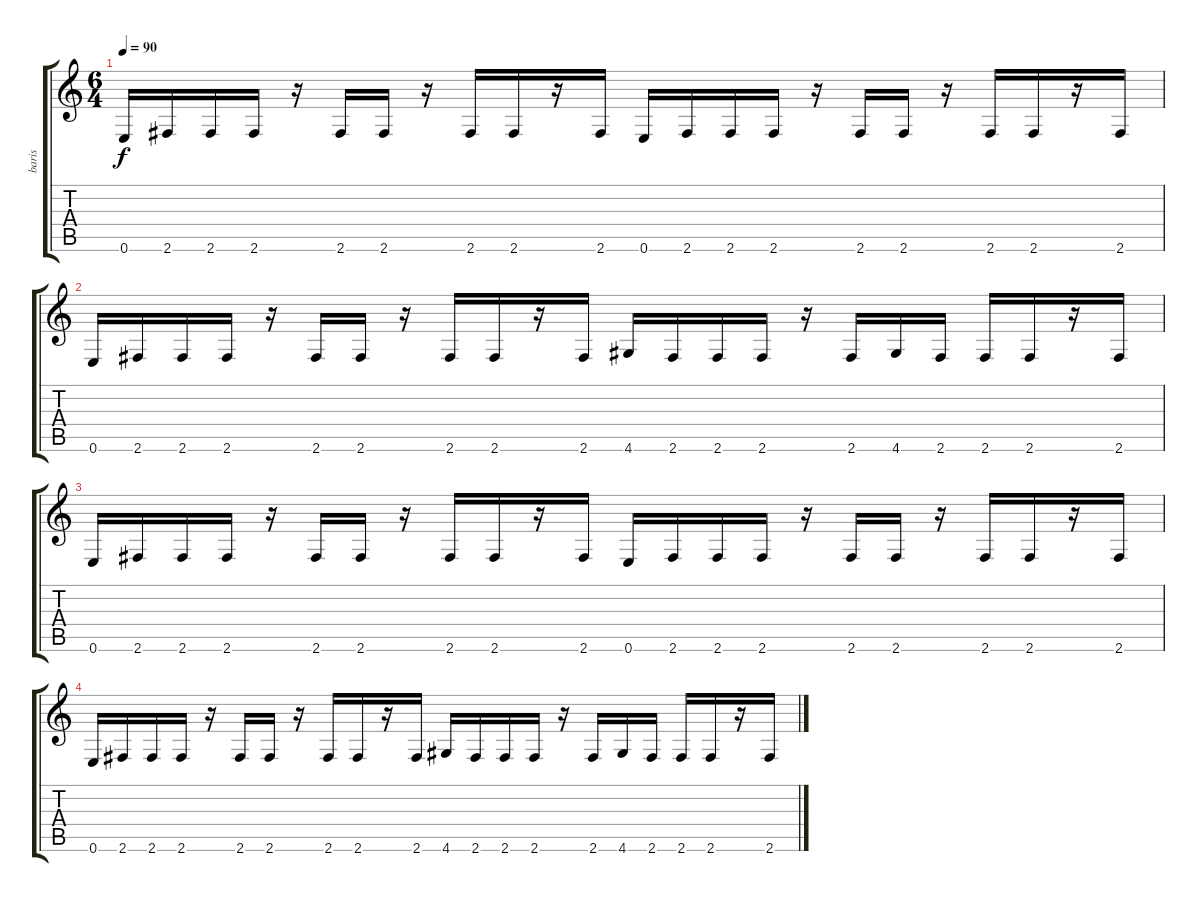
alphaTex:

\track ("baris" "baris") {instrument overdrivenguitar}
\staff {score tabs}
\tuning (E4 B3 G3 D3 A2 E2) {hide}
\ts (6 4)
\tempo 90
\clef g2
\ks c
0.6.16{dy f} 2.6.16 2.6.16 2.6.16 r.16 2.6.16 2.6.16 r.16 2.6.16 2.6.16 r.16 2.6.16 0.6.16 2.6.16 2.6.16 2.6.16 r.16 2.6.16 2.6.16 r.16 2.6.16 2.6.16 r.16 2.6.16 |
0.6.16 2.6.16 2.6.16 2.6.16 r.16 2.6.16 2.6.16 r.16 2.6.16 2.6.16 r.16 2.6.16 4.6.16 2.6.16 2.6.16 2.6.16 r.16 2.6.16 4.6.16 2.6.16 2.6.16 2.6.16 r.16 2.6.16 |
0.6.16 2.6.16 2.6.16 2.6.16 r.16 2.6.16 2.6.16 r.16 2.6.16 2.6.16 r.16 2.6.16 0.6.16 2.6.16 2.6.16 2.6.16 r.16 2.6.16 2.6.16 r.16 2.6.16 2.6.16 r.16 2.6.16 |
0.6.16 2.6.16 2.6.16 2.6.16 r.16 2.6.16 2.6.16 r.16 2.6.16 2.6.16 r.16 2.6.16 4.6.16 2.6.16 2.6.16 2.6.16 r.16 2.6.16 4.6.16 2.6.16 2.6.16 2.6.16 r.16 2.6.16
